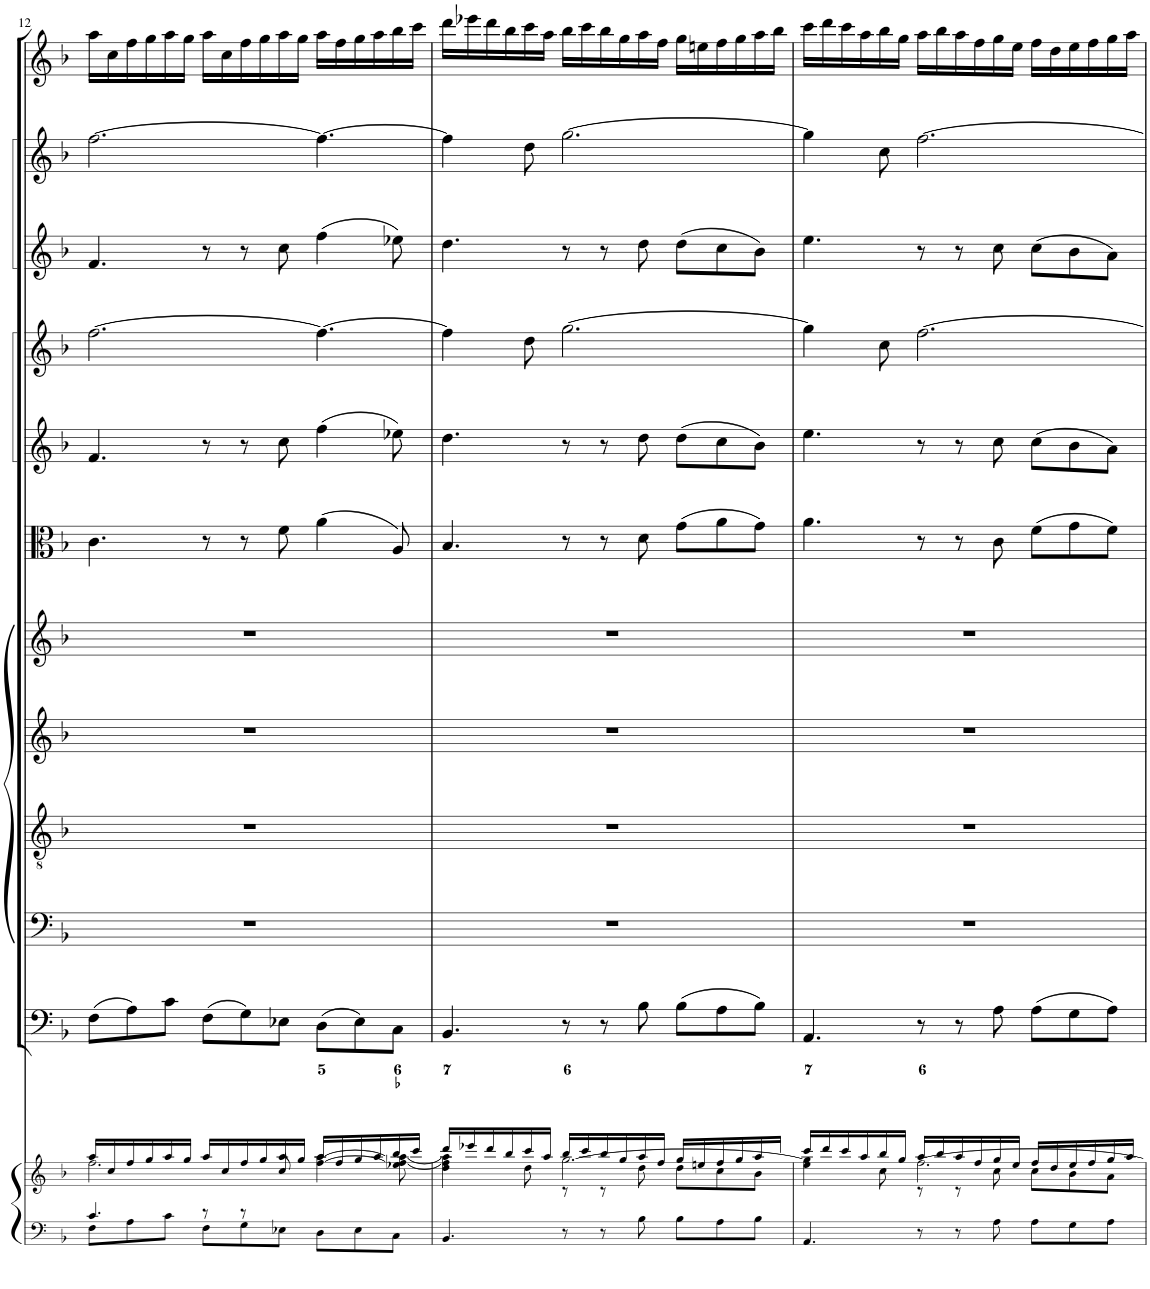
**kern	**kern	**kern	**kern	**kern	**kern	**kern	**kern	**kern	**kern	**kern	**kern	**kern
*part12	*part12	*part11	*part10	*part9	*part8	*part7	*part6	*part5	*part4	*part3	*part2	*part1
*staff13	*staff12	*staff11	*staff10	*staff9	*staff8	*staff7	*staff6	*staff5	*staff4	*staff3	*staff2	*staff1
*I"Piano reduction	*	*I"Continuo	*I"Basso	*I"Tenore	*I"Alto	*I"Soprano	*I"Viola	*I"Violino II	*I"Violino I	*I"Oboe II	*I"Oboe I	*I"Flauto Piccolo
*I'Pno	*	*	*	*	*	*	*	*	*	*I'Ob	*I'Ob	*I'Picc
!!LO:PB:g=z
*clefF4	*clefG2	*clefF4	*clefF4	*clefGv2	*clefG2	*clefG2	*clefC3	*clefG2	*clefG2	*clefG2	*clefG2	*clefG2
*	*	*	*	*	*	*	*	*	*	*	*	*Trd-7c-12
*k[b-]	*k[b-]	*k[b-]	*k[b-]	*k[b-]	*k[b-]	*k[b-]	*k[b-]	*k[b-]	*k[b-]	*k[b-]	*k[b-]	*k[b-]
*M9/8	*M9/8	*M9/8	*M9/8	*M9/8	*M9/8	*M9/8	*M9/8	*M9/8	*M9/8	*M9/8	*M9/8	*M9/8
=12	=12	=12	=12	=12	=12	=12	=12	=12	=12	=12	=12	=12
*^	*^	*	*	*	*	*	*	*	*	*	*	*
*	*	*	*^	*	*	*	*	*	*	*	*	*	*	*
4.c/	8F\L	16aa/LL	2.ff\	8ryy	(8F\L	8%9r	8%9r	8%9r	8%9r	4.c\	4.f/	[2.ff\	4.f/	[2.ff\	16aa\LL
.	.	16cc/	.	.	.	.	.	.	.	.	.	.	.	.	16cc\
*	*	*	*v	*v	*	*	*	*	*	*	*	*	*	*	*
.	8A\	16ff/	.	8A\)	.	.	.	.	.	.	.	.	.	16ff\
.	.	16gg/	.	.	.	.	.	.	.	.	.	.	.	16gg\
.	8c\J	16aa/	.	8c\J	.	.	.	.	.	.	.	.	.	16aa\
.	.	16gg/JJ	.	.	.	.	.	.	.	.	.	.	.	16gg\JJ
8r	8F\L	16aa/LL	.	(8F\L	.	.	.	.	8r	8r	.	8r	.	16aa\LL
.	.	16cc/	.	.	.	.	.	.	.	.	.	.	.	16cc\
8r	8G\	16ff/	.	8G\)	.	.	.	.	8r	8r	.	8r	.	16ff\
.	.	16gg/	.	.	.	.	.	.	.	.	.	.	.	16gg\
*	*	*	*^	*	*	*	*	*	*	*	*	*	*	*
8ryy	8E-X\J	16aa/	.	8cc/	8E-X\J	.	.	.	.	8f\	8cc\	.	8cc\	.	16aa\
.	.	16gg/JJ	.	.	.	.	.	.	.	.	.	.	.	.	16gg\JJ
8D\L	4.ryy	16aa/LL	[>4ff\ [>4aa\	4.ryy	(8D\L	.	.	.	.	(4a\	(4ff\	4.ff\_	(4ff\	4.ff\_	16aa\LL
.	.	16ff/	.	.	.	.	.	.	.	.	.	.	.	.	16ff\
8E-\	.	16gg/	.	.	8E-\)	.	.	.	.	.	.	.	.	.	16gg\
.	.	16aa/	.	.	.	.	.	.	.	.	.	.	.	.	16aa\
8C\J	.	16bb-/	8ee-X\ 8ff\_ 8aa\_	.	8C\J	.	.	.	.	8A/)	8ee-X\)	.	8ee-X\)	.	16bb-\
.	.	16ccc/JJ	.	.	.	.	.	.	.	.	.	.	.	.	16ccc\JJ
*v	*v	*	*	*	*	*	*	*	*	*	*	*	*	*	*
=13	=13	=13	=13	=13	=13	=13	=13	=13	=13	=13	=13	=13	=13	=13
4.BB-/	16ddd/LL	4dd\ 4ff\] 4aa\]	4.ryy	4.BB-/	8%9r	8%9r	8%9r	8%9r	4.B-/	4.dd\	4ff\]	4.dd\	4ff\]	16ddd\LL
.	16eee-X/	.	.	.	.	.	.	.	.	.	.	.	.	16eee-X\
.	16ddd/	.	.	.	.	.	.	.	.	.	.	.	.	16ddd\
.	16bb-/	.	.	.	.	.	.	.	.	.	.	.	.	16bb-\
.	16ccc/	8dd\	.	.	.	.	.	.	.	.	8dd\	.	8dd\	16ccc\
.	16aa/JJ	.	.	.	.	.	.	.	.	.	.	.	.	16aa\JJ
8r	16bb-/LL	[>2.gg\	8r	8r	.	.	.	.	8r	8r	[2.gg\	8r	[2.gg\	16bb-\LL
.	16ccc/	.	.	.	.	.	.	.	.	.	.	.	.	16ccc\
8r	16bb-/	.	8r	8r	.	.	.	.	8r	8r	.	8r	.	16bb-\
.	16gg/	.	.	.	.	.	.	.	.	.	.	.	.	16gg\
8B-\	16aa/	.	8dd\	8B-\	.	.	.	.	8d\	8dd\	.	8dd\	.	16aa\
.	16ff/JJ	.	.	.	.	.	.	.	.	.	.	.	.	16ff\JJ
8B-\L	16gg/LL	.	8dd\L	(8B-\L	.	.	.	.	(8g\L	(8dd\L	.	(8dd\L	.	16gg\LL
.	16een/	.	.	.	.	.	.	.	.	.	.	.	.	16een\
8A\	16ff/	.	8cc\	8A\	.	.	.	.	8a\	8cc\	.	8cc\	.	16ff\
.	16gg/	.	.	.	.	.	.	.	.	.	.	.	.	16gg\
8B-\J	16aa/	.	8b-\J	8B-\J)	.	.	.	.	8g\J)	8b-\J)	.	8b-\J)	.	16aa\
.	16bb-/JJ	.	.	.	.	.	.	.	.	.	.	.	.	16bb-\JJ
=14	=14	=14	=14	=14	=14	=14	=14	=14	=14	=14	=14	=14	=14	=14
4.AA/	16ccc/LL	4ee\ 4gg\]	4.ryy	4.AA/	8%9r	8%9r	8%9r	8%9r	4.a\	4.ee\	4gg\]	4.ee\	4gg\]	16ccc\LL
.	16ddd/	.	.	.	.	.	.	.	.	.	.	.	.	16ddd\
.	16ccc/	.	.	.	.	.	.	.	.	.	.	.	.	16ccc\
.	16aa/	.	.	.	.	.	.	.	.	.	.	.	.	16aa\
.	16bb-/	8cc\	.	.	.	.	.	.	.	.	8cc\	.	8cc\	16bb-\
.	16gg/JJ	.	.	.	.	.	.	.	.	.	.	.	.	16gg\JJ
8r	16aa/LL	[>2.ff\	8r	8r	.	.	.	.	8r	8r	[2.ff\	8r	[2.ff\	16aa\LL
.	16bb-/	.	.	.	.	.	.	.	.	.	.	.	.	16bb-\
8r	16aa/	.	8r	8r	.	.	.	.	8r	8r	.	8r	.	16aa\
.	16ff/	.	.	.	.	.	.	.	.	.	.	.	.	16ff\
8A\	16gg/	.	8cc\	8A\	.	.	.	.	8c\	8cc\	.	8cc\	.	16gg\
.	16ee/JJ	.	.	.	.	.	.	.	.	.	.	.	.	16ee\JJ
8A\L	16ff/LL	.	8cc\L	(8A\L	.	.	.	.	(8f\L	(8cc\L	.	(8cc\L	.	16ff\LL
.	16dd/	.	.	.	.	.	.	.	.	.	.	.	.	16dd\
8G\	16ee/	.	8b-\	8G\	.	.	.	.	8g\	8b-\	.	8b-\	.	16ee\
.	16ff/	.	.	.	.	.	.	.	.	.	.	.	.	16ff\
8A\J	16gg/	.	8a\J	8A\J)	.	.	.	.	8f\J)	8a\J)	.	8a\J)	.	16gg\
.	16aa/JJ	.	.	.	.	.	.	.	.	.	.	.	.	16aa\JJ
*	*v	*v	*v	*	*	*	*	*	*	*	*	*	*	*
=	=	=	=	=	=	=	=	=	=	=	=	=
*-	*-	*-	*-	*-	*-	*-	*-	*-	*-	*-	*-	*-
